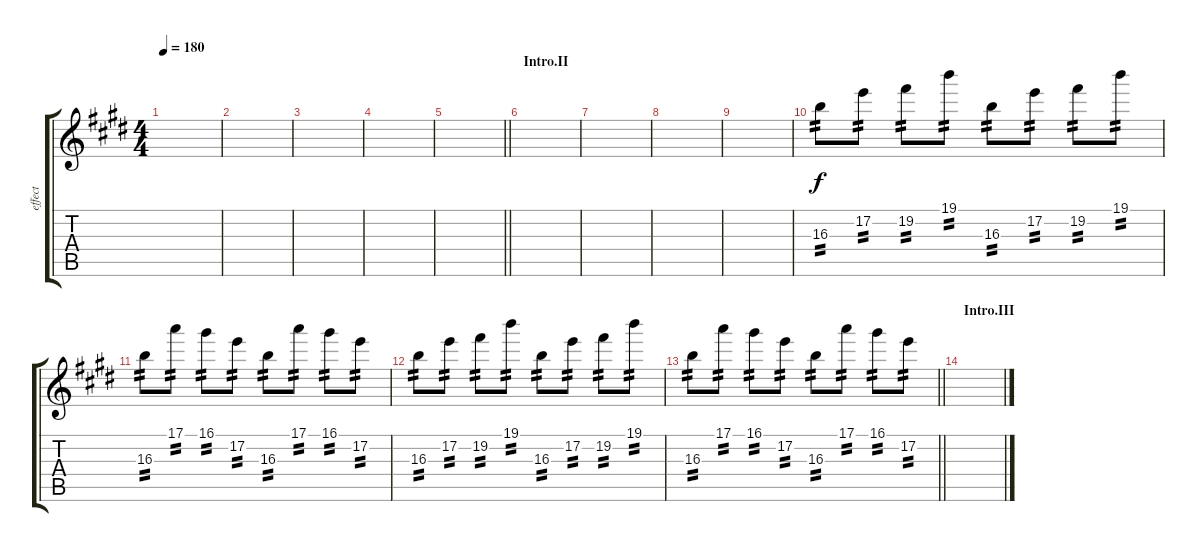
\track ("effect" "effect") {instrument electricguitarjazz}
\staff {score tabs}
\tuning (E4 B3 G3 D3 A2 E2) {hide}
\ts (4 4)
\tempo 180
\clef g2
\ks e
|
|
|
|
\barLineRight lightlight
|
\section ("" "Intro.II")
|
|
|
|
16.3.8{tp 2} 17.2.8{tp 2} 19.2.8{tp 2} 19.1.8{tp 2} 16.3.8{tp 2} 17.2.8{tp 2} 19.2.8{tp 2} 19.1.8{tp 2} |
16.3.8{tp 2} 17.1.8{tp 2} 16.1.8{tp 2} 17.2.8{tp 2} 16.3.8{tp 2} 17.1.8{tp 2} 16.1.8{tp 2} 17.2.8{tp 2} |
16.3.8{tp 2} 17.2.8{tp 2} 19.2.8{tp 2} 19.1.8{tp 2} 16.3.8{tp 2} 17.2.8{tp 2} 19.2.8{tp 2} 19.1.8{tp 2} |
\barLineRight lightlight
16.3.8{tp 2} 17.1.8{tp 2} 16.1.8{tp 2} 17.2.8{tp 2} 16.3.8{tp 2} 17.1.8{tp 2} 16.1.8{tp 2} 17.2.8{tp 2} |
\section ("" "Intro.III")
